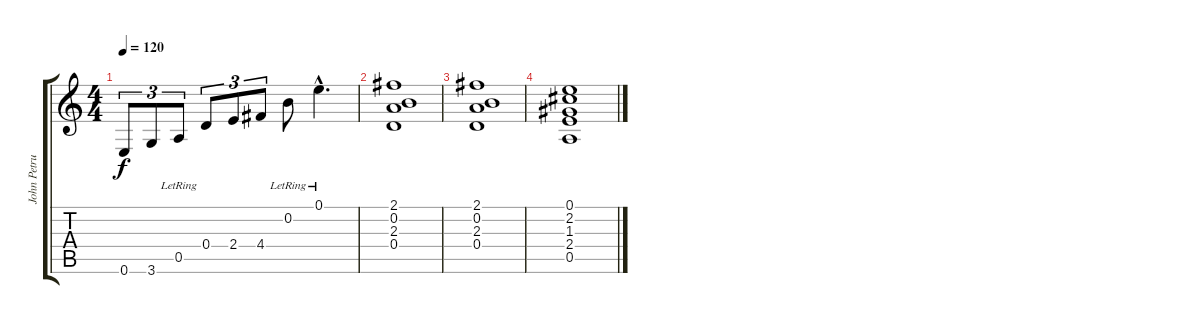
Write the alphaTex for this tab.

\track ("John Petrucci(Base)" "John Petru") {instrument overdrivenguitar}
\staff {score tabs}
\tuning (E4 B3 G3 D3 A2 E2) {hide}
\ts (4 4)
\tempo 120
\clef g2
\ks c
0.6.8{tu (3 2) dy f volume 8} 3.6.8{tu (3 2)} 0.5{lr}.8{tu (3 2)} 0.4.8{tu (3 2)} 2.4.8{tu (3 2)} 4.4.8{tu (3 2)} 0.2{lr}.8 0.1{hac lr}.4{d} |
(2.1 0.2 2.3 0.4).1{volume 6} |
(2.1 0.2 2.3 0.4).1{volume 4} |
(0.1 2.2 1.3 2.4 0.5).1{volume 2}
